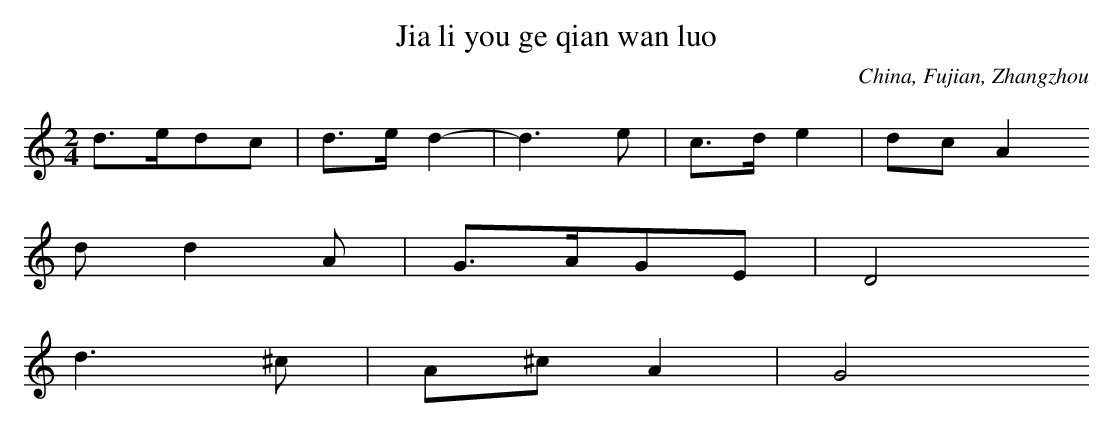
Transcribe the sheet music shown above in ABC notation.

X:1
T: Jia li you ge qian wan luo
O: China, Fujian, Zhangzhou
M: 2/4
L: 1/16
K: C
d3ed2c2 | d3ed4- | d6e2 | c3de4 | d2c2A4
d2d4A2 | G3AG2E2 | D8
d6^c2 | A2^c2A4 | G8
